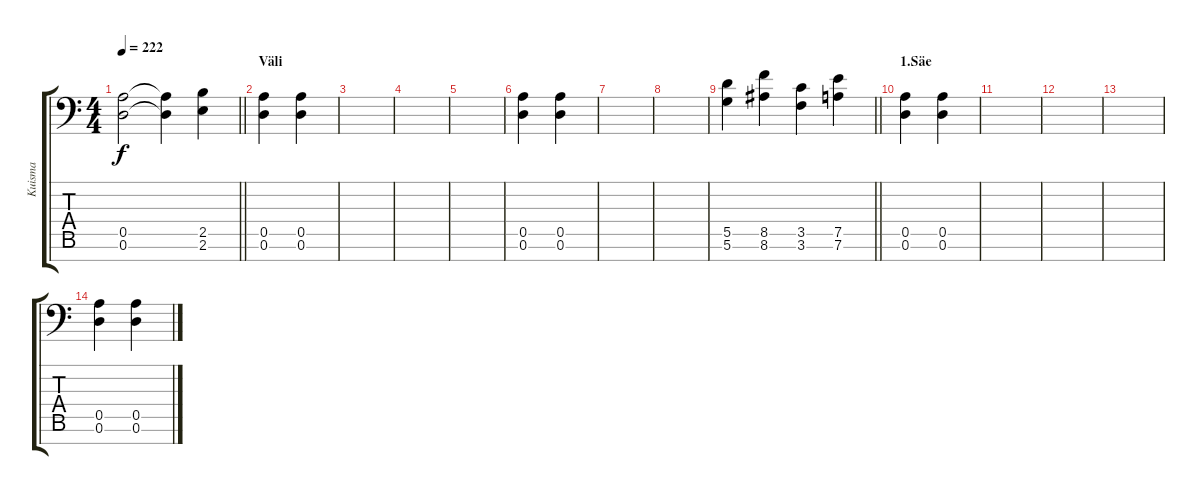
\track ("Kuisma" "Kuisma") {instrument distortionguitar}
\staff {score tabs}
\tuning (E4 B3 G3 D3 A2 D2 A1) {hide}
\ts (4 4)
\tempo 222
\clef f4
\barLineRight lightlight
\ks c
(0.5{t} 0.6{t}).2{dy f} (0.5{t} 0.6{t}).4 (2.5 2.6).4 |
\section ("" "Väli")
(0.5 0.6).4 (0.5 0.6).4 |
|
|
|
(0.5 0.6).4 (0.5 0.6).4 |
|
|
\barLineRight lightlight
(5.5 5.6).4 (8.5 8.6).4 (3.5 3.6).4 (7.5 7.6).4 |
\section ("" "1.Säe")
(0.5 0.6).4 (0.5 0.6).4 |
|
|
|
(0.5 0.6).4 (0.5 0.6).4
